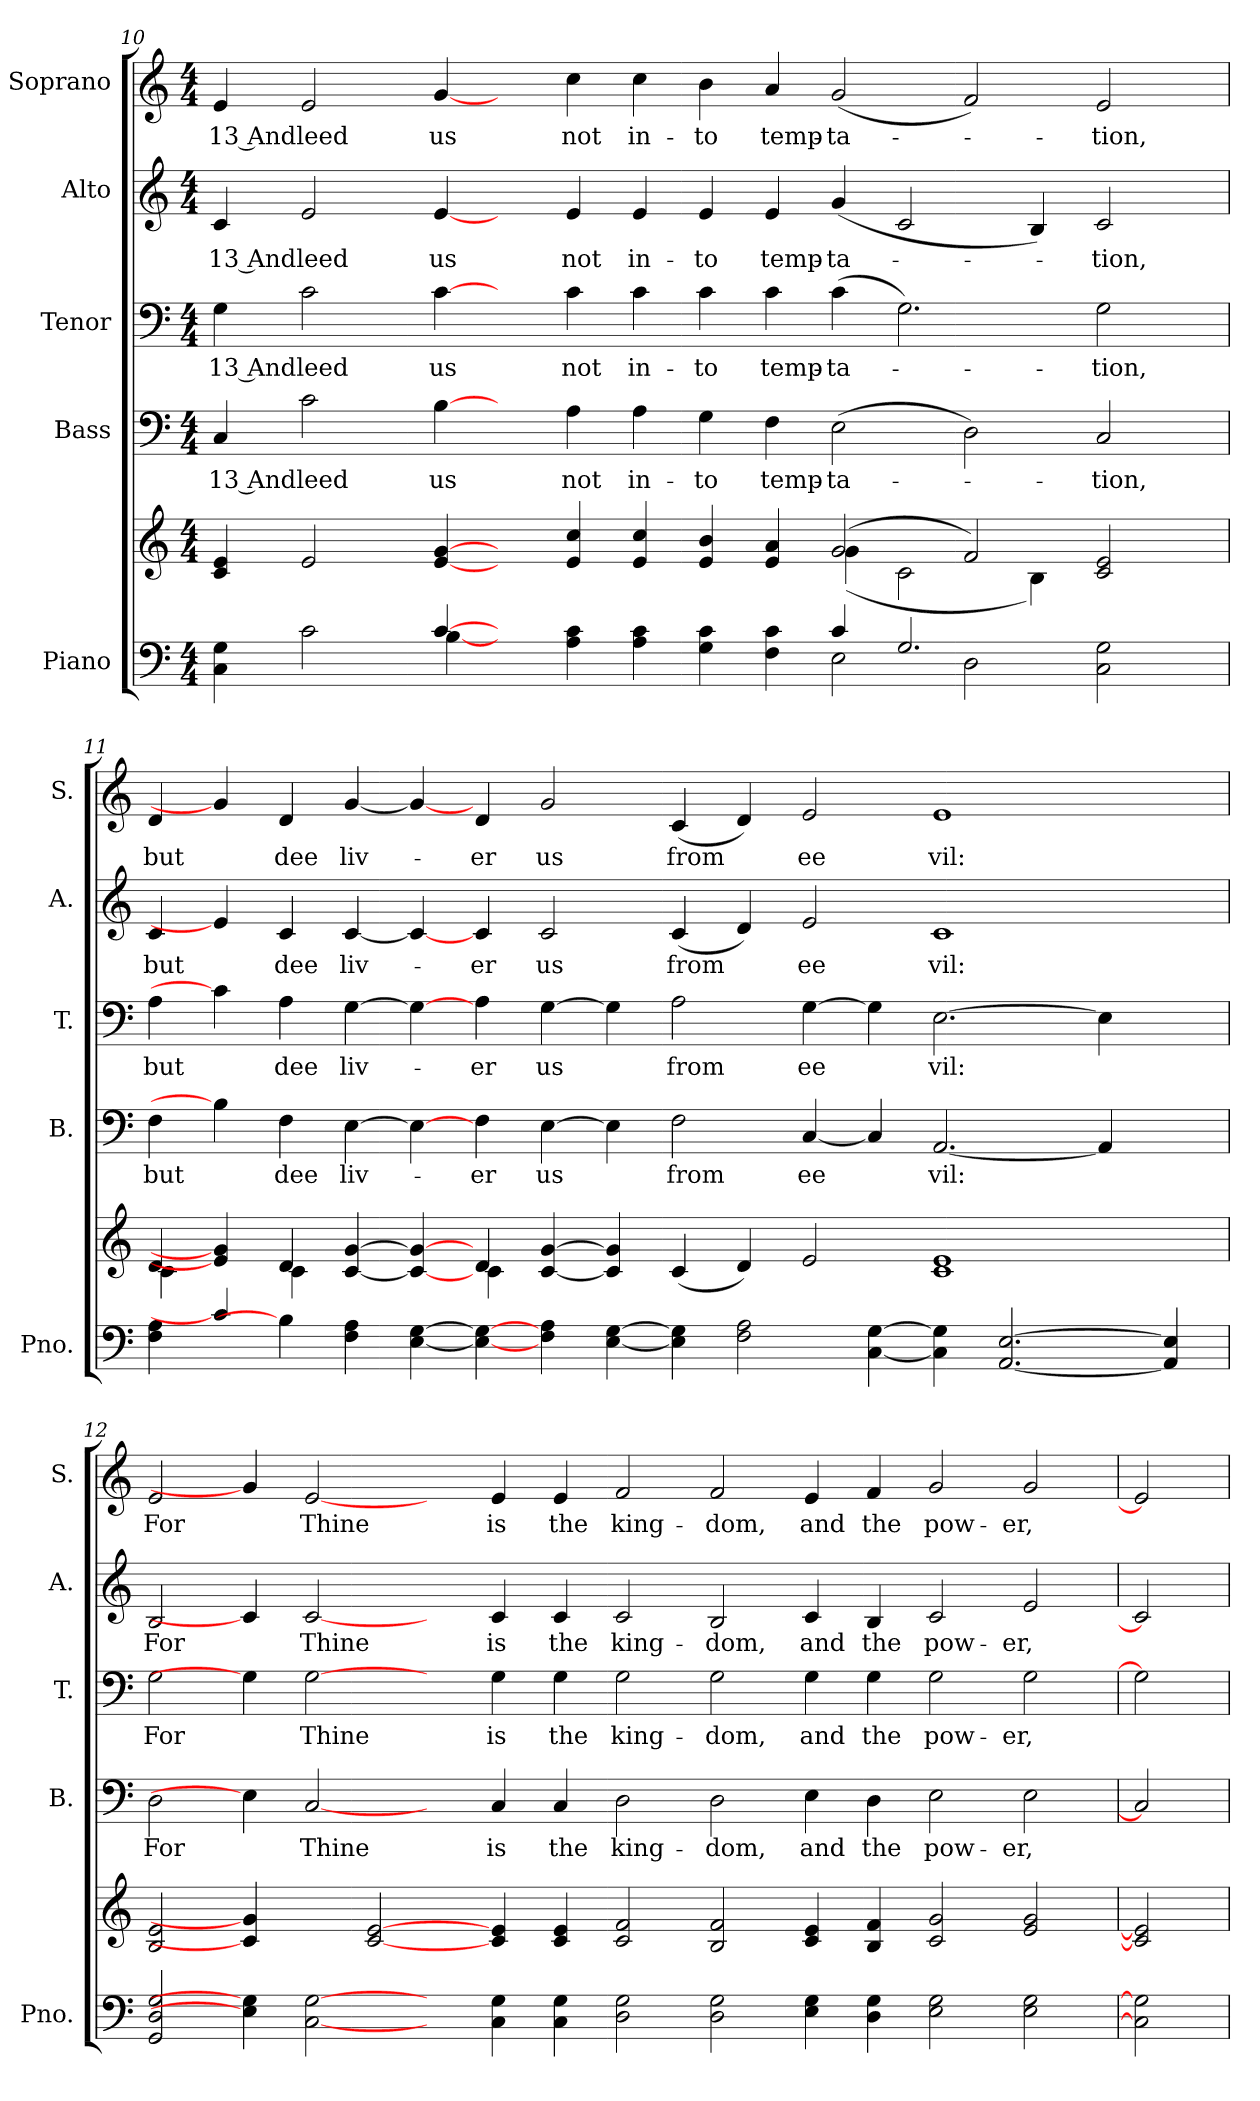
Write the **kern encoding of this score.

**kern	**kern	**kern	**text	**kern	**text	**kern	**text	**kern	**text
*part5	*part5	*part4	*part4	*part3	*part3	*part2	*part2	*part1	*part1
*staff6	*staff5	*staff4	*staff4	*staff3	*staff3	*staff2	*staff2	*staff1	*staff1
*I"Piano	*	*I"Bass	*	*I"Tenor	*	*I"Alto	*	*I"Soprano	*
*I'Pno.	*	*I'B.	*	*I'T.	*	*I'A.	*	*I'S.	*
!!LO:PB:g=z
*clefF4	*clefG2	*clefF4	*	*clefF4	*	*clefG2	*	*clefG2	*
*k[]	*k[]	*k[]	*	*k[]	*	*k[]	*	*k[]	*
*C:	*C:	*C:	*	*C:	*	*C:	*	*C:	*
*M4/4	*M4/4	*M4/4	*	*M4/4	*	*M4/4	*	*M4/4	*
=10	=10	=10	=10	=10	=10	=10	=10	=10	=10
*^	*^	*	*	*	*	*	*	*	*
!	!	!	!	!	!LO:LY:b:color=#000000	!	!	!	!	!	!
!	!	!	!	!	!	!	!LO:LY:b:color=#000000	!	!	!	!
!	!	!	!	!	!	!	!	!	!LO:LY:b:color=#000000	!	!
!	!	!	!	!	!	!	!	!	!	!	!LO:LY:b:color=#000000
4Ci\ 4Gi	4ryy	4ci/ 4ei	4ryy	4Ci/	13 And	4Gi\	13 And	4ci/	13 And	4ei/	13 And
!	!	!	!	!	!LO:LY:b:color=#000000	!	!	!	!	!	!
!	!	!	!	!	!	!	!LO:LY:b:color=#000000	!	!	!	!
!	!	!	!	!	!	!	!	!	!LO:LY:b:color=#000000	!	!
!	!	!	!	!	!	!	!	!	!	!	!LO:LY:b:color=#000000
2ci\	4ryy	2ei/	2.ryy	2ci\	leed	2ci\	leed	2ei/	leed	2ei/	leed
.	4ryy	.	.	.	.	.	.	.	.	.	.
!	!	!	!	!	!LO:LY:b:color=#000000	!	!	!	!	!	!
!	!	!	!	!	!	!	!LO:LY:b:color=#000000	!	!	!	!
!	!	!	!	!	!	!	!	!	!LO:LY:b:color=#000000	!	!
!	!	!	!	!	!	!	!	!	!	!	!LO:LY:b:color=#000000
[4ci/	[4Bi\	[4ei/ [4gi	.	[4Bi\	us	[4ci\	us	[4ei/	us	[4gi/	us
4ryy	4ryy	4ryy	4ryy	4ryy	.	4ryy	.	4ryy	.	4ryy	.
!	!	!	!	!	!LO:LY:b:color=#000000	!	!	!	!	!	!
!	!	!	!	!	!	!	!LO:LY:b:color=#000000	!	!	!	!
!	!	!	!	!	!	!	!	!	!LO:LY:b:color=#000000	!	!
!	!	!	!	!	!	!	!	!	!	!	!LO:LY:b:color=#000000
4Ai\ 4ci	4ryy	4ei/ 4cci	4ryy	4Ai\	not	4ci\	not	4ei/	not	4cci\	not
!	!	!	!	!	!LO:LY:b:color=#000000	!	!	!	!	!	!
!	!	!	!	!	!	!	!LO:LY:b:color=#000000	!	!	!	!
!	!	!	!	!	!	!	!	!	!LO:LY:b:color=#000000	!	!
!	!	!	!	!	!	!	!	!	!	!	!LO:LY:b:color=#000000
4Ai\ 4ci	2ryy	4ei/ 4cci	2ryy	4Ai\	in-	4ci\	in-	4ei/	in-	4cci\	in-
!	!	!	!	!	!LO:LY:b:color=#000000	!	!	!	!	!	!
!	!	!	!	!	!	!	!LO:LY:b:color=#000000	!	!	!	!
!	!	!	!	!	!	!	!	!	!LO:LY:b:color=#000000	!	!
!	!	!	!	!	!	!	!	!	!	!	!LO:LY:b:color=#000000
4Gi\ 4ci	.	4ei/ 4bi	.	4Gi\	-to	4ci\	-to	4ei/	-to	4bi\	-to
!	!	!	!	!	!LO:LY:b:color=#000000	!	!	!	!	!	!
!	!	!	!	!	!	!	!LO:LY:b:color=#000000	!	!	!	!
!	!	!	!	!	!	!	!	!	!LO:LY:b:color=#000000	!	!
!	!	!	!	!	!	!	!	!	!	!	!LO:LY:b:color=#000000
4Fi\ 4ci	4ryy	4ei/ 4ai	4ryy	4Fi\	temp-	4ci\	temp-	4ei/	temp-	4ai/	temp-
!	!	!	!	!	!LO:LY:b:color=#000000	!	!	!	!	!	!
!	!	!	!	!	!	!	!LO:LY:b:color=#000000	!	!	!	!
!	!	!	!	!	!	!	!	!	!LO:LY:b:color=#000000	!	!
!	!	!	!	!	!	!	!	!	!	!	!LO:LY:b:color=#000000
4ci/	2Ei\	(2gi/	(4gi\	(2Ei\	-ta-	(4ci\	-ta-	(4gi/	-ta-	(2gi/	-ta-
2.Gi/	.	.	2ci\	.	.	2.Gi\)	.	2ci/	.	.	.
.	2Di\	2fi/)	.	2Di\)	.	.	.	.	.	2fi/)	.
.	.	.	4Bi\)	.	.	.	.	4Bi/)	.	.	.
!	!	!	!	!	!LO:LY:b:color=#000000	!	!	!	!	!	!
!	!	!	!	!	!	!	!LO:LY:b:color=#000000	!	!	!	!
!	!	!	!	!	!	!	!	!	!LO:LY:b:color=#000000	!	!
!	!	!	!	!	!	!	!	!	!	!	!LO:LY:b:color=#000000
2Ci\ 2Gi	4ryy	2ci/ 2ei	4ryy	2Ci/	-tion,	2Gi\	-tion,	2ci/	-tion,	2ei/	-tion,
.	4ryy	.	4ryy	.	.	.	.	.	.	.	.
*v	*v	*	*	*	*	*	*	*	*	*	*
!!LO:PB:g=z
=11	=11	=11	=11	=11	=11	=11	=11	=11	=11	=11
*^	*	*	*	*	*	*	*	*	*	*
!	!	!	!	!	!LO:LY:b:color=#000000	!	!	!	!	!	!
*v	*v	*	*	*	*	*	*	*	*	*	*
*^	*	*	*	*	*	*	*	*	*	*
!	!	!	!	!	!	!	!LO:LY:b:color=#000000	!	!	!	!
*v	*v	*	*	*	*	*	*	*	*	*	*
*^	*	*	*	*	*	*	*	*	*	*
!	!	!	!	!	!	!	!	!	!LO:LY:b:color=#000000	!	!
*v	*v	*	*	*	*	*	*	*	*	*	*
*^	*	*	*	*	*	*	*	*	*	*
!	!	!	!	!	!	!	!	!	!	!	!LO:LY:b:color=#000000
*v	*v	*	*	*	*	*	*	*	*	*	*
4Fi\ 4Ai	4di/	4ci\	4Fi\	but	4Ai\	but	4ci/	but	4di/	but
4ci/]	4ei/] 4gi]	4ryy	4Bi\]	.	4ci\]	.	4ei/]	.	4gi/]	.
!	!	!	!	!LO:LY:b:color=#000000	!	!	!	!	!	!
!	!	!	!	!	!	!LO:LY:b:color=#000000	!	!	!	!
!	!	!	!	!	!	!	!	!LO:LY:b:color=#000000	!	!
!	!	!	!	!	!	!	!	!	!	!LO:LY:b:color=#000000
4Bi\]	4di/	4ci\	4Fi\	dee	4Ai\	dee	4ci/	dee	4di/	dee
!	!	!	!	!LO:LY:b:color=#000000	!	!	!	!	!	!
!	!	!	!	!	!	!LO:LY:b:color=#000000	!	!	!	!
!	!	!	!	!	!	!	!	!LO:LY:b:color=#000000	!	!
!	!	!	!	!	!	!	!	!	!	!LO:LY:b:color=#000000
4Fi\ 4Ai	[<4ci/ [>4gi	4ryy	[>4Ei\	liv-	[>4Gi\	liv-	[<4ci/	liv-	[<4gi/	liv-
[<4Ei\ [>4Gi	4ci/_< 4gi_>	4ryy	4Ei\_>	.	4Gi\_>	.	4ci/_<	.	4gi/_<	.
!	!	!	!	!LO:LY:b:color=#000000	!	!	!	!	!	!
!	!	!	!	!	!	!LO:LY:b:color=#000000	!	!	!	!
!	!	!	!	!	!	!	!	!LO:LY:b:color=#000000	!	!
!	!	!	!	!	!	!	!	!	!	!LO:LY:b:color=#000000
4Ei\_< 4Gi_>	4di/	4ci\	4Fi\	-er	4Ai\	-er	4ci/	-er	4di/	-er
!	!	!	!	!LO:LY:b:color=#000000	!	!	!	!	!	!
!	!	!	!	!	!	!LO:LY:b:color=#000000	!	!	!	!
!	!	!	!	!	!	!	!	!LO:LY:b:color=#000000	!	!
!	!	!	!	!	!	!	!	!	!	!LO:LY:b:color=#000000
4Fi\ 4Ai	[<4ci/ [>4gi	4ryy	[>4Ei\	us	[>4Gi\	us	2ci/	us	2gi/	us
[<4Ei\ [>4Gi	4ci/] 4gi]	4ryy	4Ei\]	.	4Gi\]	.	.	.	.	.
!	!	!	!	!LO:LY:b:color=#000000	!	!	!	!	!	!
!	!	!	!	!	!	!LO:LY:b:color=#000000	!	!	!	!
!	!	!	!	!	!	!	!	!LO:LY:b:color=#000000	!	!
!	!	!	!	!	!	!	!	!	!	!LO:LY:b:color=#000000
4Ei\] 4Gi]	(4ci/	1ryy	2Fi\	from	2Ai\	from	(4ci/	from	(4ci/	from
2Fi\ 2Ai	4di/)	.	.	.	.	.	4di/)	.	4di/)	.
!	!	!	!	!LO:LY:b:color=#000000	!	!	!	!	!	!
!	!	!	!	!	!	!LO:LY:b:color=#000000	!	!	!	!
!	!	!	!	!	!	!	!	!LO:LY:b:color=#000000	!	!
!	!	!	!	!	!	!	!	!	!	!LO:LY:b:color=#000000
.	2ei/	.	[<4Ci/	ee	[>4Gi\	ee	2ei/	ee	2ei/	ee
[<4Ci\ [>4Gi	.	.	4Ci/]	.	4Gi\]	.	.	.	.	.
!	!	!	!	!LO:LY:b:color=#000000	!	!	!	!	!	!
!	!	!	!	!	!	!LO:LY:b:color=#000000	!	!	!	!
!	!	!	!	!	!	!	!	!LO:LY:b:color=#000000	!	!
!	!	!	!	!	!	!	!	!	!	!LO:LY:b:color=#000000
4Ci\] 4Gi]	1ci 1ei	1ryy	[<2.AAi/	vil:	[>2.Ei\	vil:	1ci	vil:	1ei	vil:
[<2.AAi/ [>2.Ei	.	.	.	.	.	.	.	.	.	.
.	.	.	4AAi/]	.	4Ei\]	.	.	.	.	.
4AAi/] 4Ei]	4ryy	4ryy	4ryy	.	4ryy	.	4ryy	.	4ryy	.
*	*v	*v	*	*	*	*	*	*	*	*
!!LO:PB:g=z
=12	=12	=12	=12	=12	=12	=12	=12	=12	=12
*	*^	*	*	*	*	*	*	*	*
!	!	!	!	!LO:LY:b:color=#000000	!	!	!	!	!	!
*	*v	*v	*	*	*	*	*	*	*	*
*	*^	*	*	*	*	*	*	*	*
!	!	!	!	!	!	!LO:LY:b:color=#000000	!	!	!	!
*	*v	*v	*	*	*	*	*	*	*	*
*	*^	*	*	*	*	*	*	*	*
!	!	!	!	!	!	!	!	!LO:LY:b:color=#000000	!	!
*	*v	*v	*	*	*	*	*	*	*	*
*	*^	*	*	*	*	*	*	*	*
!	!	!	!	!	!	!	!	!	!	!LO:LY:b:color=#000000
*	*v	*v	*	*	*	*	*	*	*	*
2GGi/ 2Di 2Gi	2Bi/ 2ei	2Di\	For	2Gi\	For	2Bi/	For	2ei/	For
4Ei\] 4Gi]	4ci/] 4gi]	4Ei\]	.	4Gi\]	.	4ci/]	.	4gi/]	.
!	!	!	!LO:LY:b:color=#000000	!	!	!	!	!	!
!	!	!	!	!	!LO:LY:b:color=#000000	!	!	!	!
!	!	!	!	!	!	!	!LO:LY:b:color=#000000	!	!
!	!	!	!	!	!	!	!	!	!LO:LY:b:color=#000000
[2Ci [2Gi	4ryy	[2Ci	Thine	[2Gi	Thine	[2ci	Thine	[2ei	Thine
.	[2ci [2ei	.	.	.	.	.	.	.	.
4ryy	.	4ryy	.	4ryy	.	4ryy	.	4ryy	.
!	!	!	!LO:LY:b:color=#000000	!	!	!	!	!	!
!	!	!	!	!	!LO:LY:b:color=#000000	!	!	!	!
!	!	!	!	!	!	!	!LO:LY:b:color=#000000	!	!
!	!	!	!	!	!	!	!	!	!LO:LY:b:color=#000000
4Ci\ 4Gi	4ci/ 4ei	4Ci/	is	4Gi\	is	4ci/	is	4ei/	is
!	!	!	!LO:LY:b:color=#000000	!	!	!	!	!	!
!	!	!	!	!	!LO:LY:b:color=#000000	!	!	!	!
!	!	!	!	!	!	!	!LO:LY:b:color=#000000	!	!
!	!	!	!	!	!	!	!	!	!LO:LY:b:color=#000000
4Ci\ 4Gi	4ci/ 4ei	4Ci/	the	4Gi\	the	4ci/	the	4ei/	the
!	!	!	!LO:LY:b:color=#000000	!	!	!	!	!	!
!	!	!	!	!	!LO:LY:b:color=#000000	!	!	!	!
!	!	!	!	!	!	!	!LO:LY:b:color=#000000	!	!
!	!	!	!	!	!	!	!	!	!LO:LY:b:color=#000000
2Di\ 2Gi	2ci/ 2fi	2Di\	king-	2Gi\	king-	2ci/	king-	2fi/	king-
!	!	!	!LO:LY:b:color=#000000	!	!	!	!	!	!
!	!	!	!	!	!LO:LY:b:color=#000000	!	!	!	!
!	!	!	!	!	!	!	!LO:LY:b:color=#000000	!	!
!	!	!	!	!	!	!	!	!	!LO:LY:b:color=#000000
2Di\ 2Gi	2Bi/ 2fi	2Di\	-dom,	2Gi\	-dom,	2Bi/	-dom,	2fi/	-dom,
!	!	!	!LO:LY:b:color=#000000	!	!	!	!	!	!
!	!	!	!	!	!LO:LY:b:color=#000000	!	!	!	!
!	!	!	!	!	!	!	!LO:LY:b:color=#000000	!	!
!	!	!	!	!	!	!	!	!	!LO:LY:b:color=#000000
4Ei\ 4Gi	4ci/ 4ei	4Ei\	and	4Gi\	and	4ci/	and	4ei/	and
!	!	!	!LO:LY:b:color=#000000	!	!	!	!	!	!
!	!	!	!	!	!LO:LY:b:color=#000000	!	!	!	!
!	!	!	!	!	!	!	!LO:LY:b:color=#000000	!	!
!	!	!	!	!	!	!	!	!	!LO:LY:b:color=#000000
4Di\ 4Gi	4Bi/ 4fi	4Di\	the	4Gi\	the	4Bi/	the	4fi/	the
!	!	!	!LO:LY:b:color=#000000	!	!	!	!	!	!
!	!	!	!	!	!LO:LY:b:color=#000000	!	!	!	!
!	!	!	!	!	!	!	!LO:LY:b:color=#000000	!	!
!	!	!	!	!	!	!	!	!	!LO:LY:b:color=#000000
2Ei\ 2Gi	2ci/ 2gi	2Ei\	pow-	2Gi\	pow-	2ci/	pow-	2gi/	pow-
!	!	!	!LO:LY:b:color=#000000	!	!	!	!	!	!
!	!	!	!	!	!LO:LY:b:color=#000000	!	!	!	!
!	!	!	!	!	!	!	!LO:LY:b:color=#000000	!	!
!	!	!	!	!	!	!	!	!	!LO:LY:b:color=#000000
2Ei\ 2Gi	2ei/ 2gi	2Ei\	-er,	2Gi\	-er,	2ei/	-er,	2gi/	-er,
=13	=13	=13	=13	=13	=13	=13	=13	=13	=13
2Ci] 2Gi]	2ci] 2ei]	2Ci]	.	2Gi]	.	2ci]	.	2ei]	.
=	=	=	=	=	=	=	=	=	=
*-	*-	*-	*-	*-	*-	*-	*-	*-	*-
